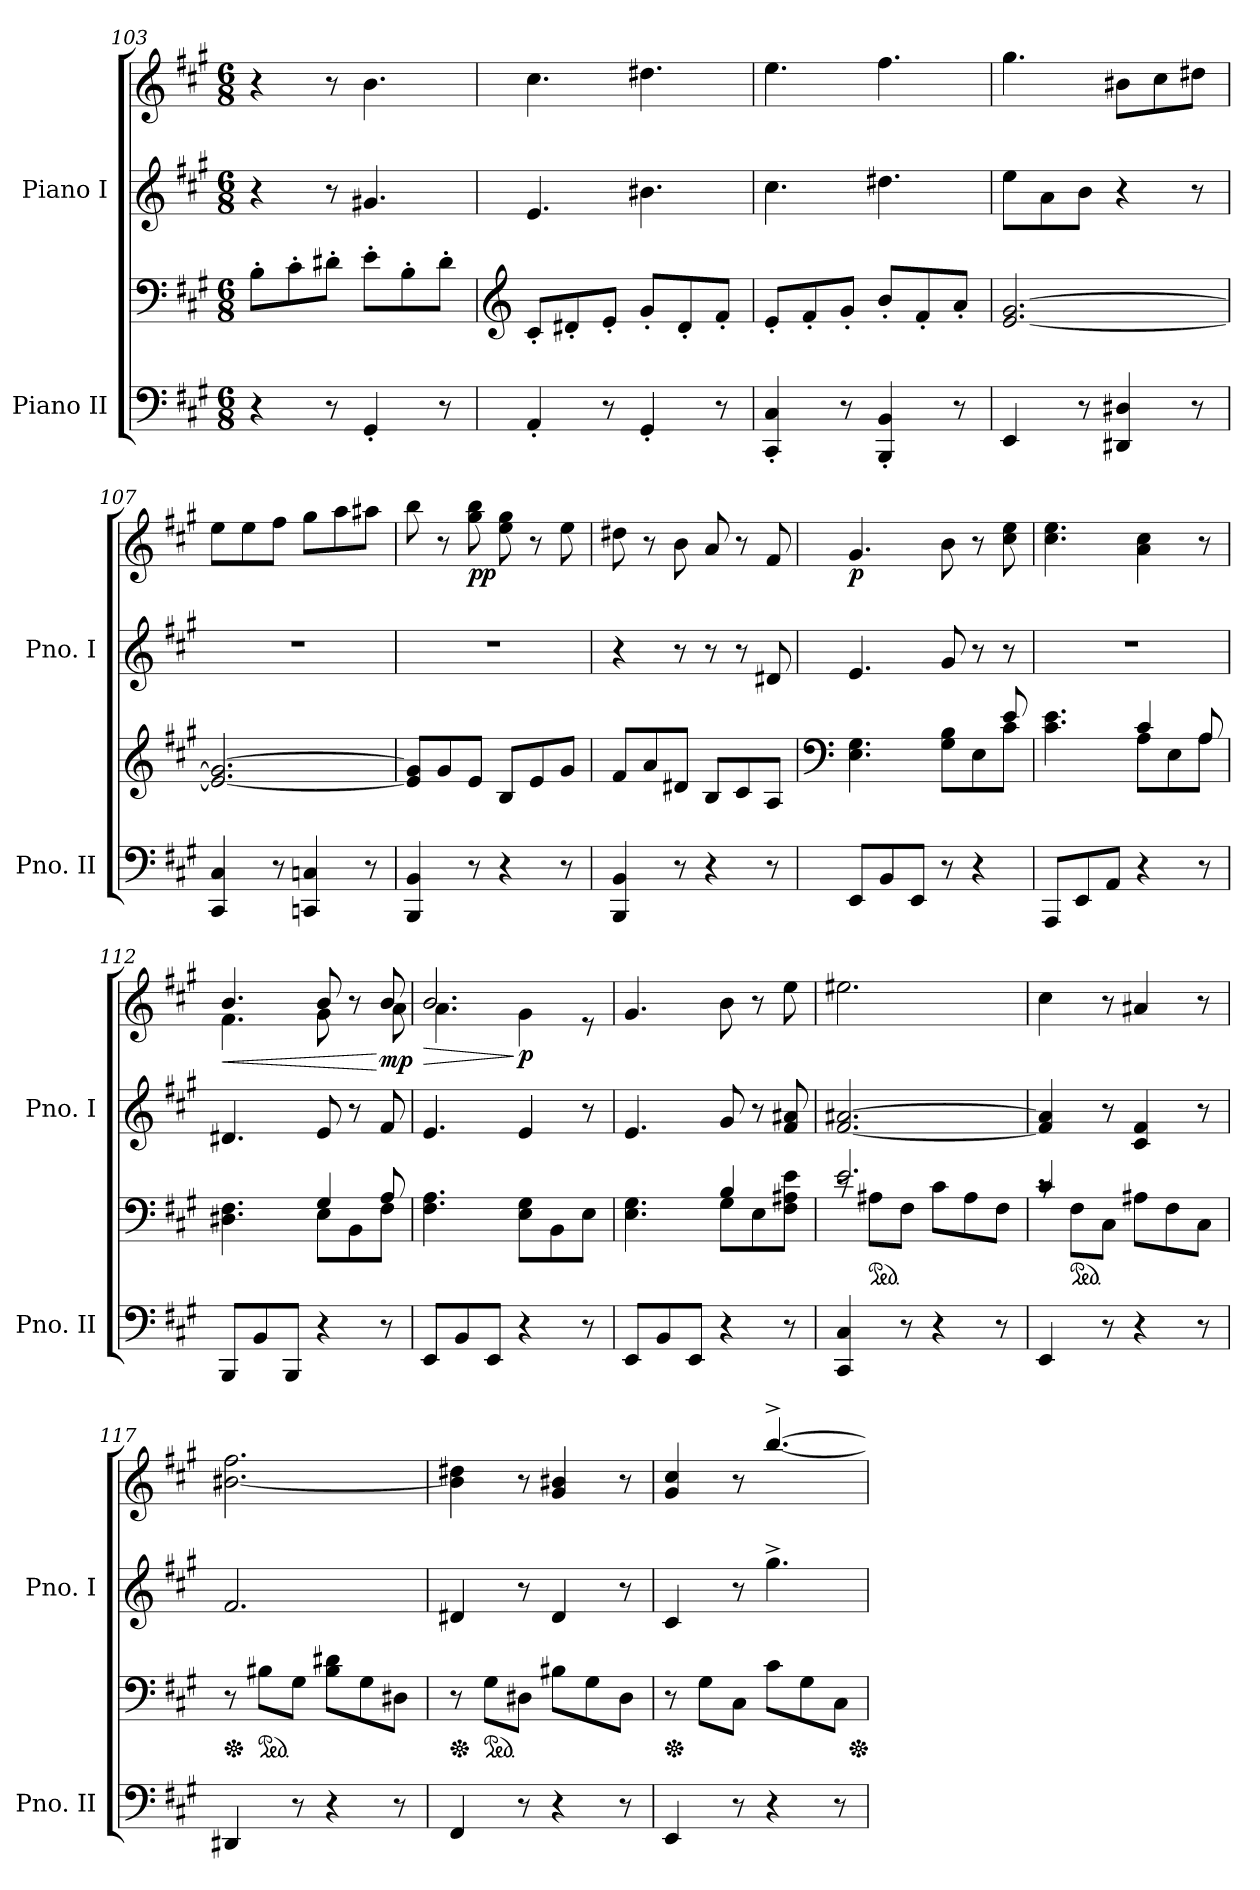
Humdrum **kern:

**kern	**kern	**kern	**kern	**dynam
*part2	*part2	*part1	*part1	*part1
*staff4	*staff3	*staff2	*staff1	*staff1/2
*I"Piano II	*	*I"Piano I	*	*
*I'Pno. II	*	*I'Pno. I	*	*
*clefF4	*clefF4	*clefG2	*clefG2	*
*k[f#c#g#]	*k[f#c#g#]	*k[f#c#g#]	*k[f#c#g#]	*
*M6/8	*M6/8	*M6/8	*M6/8	*
=103	=103	=103	=103	=103
4r	8B'\L	4r	4r	.
.	8c#'\	.	.	.
8r	8d#X'\J	8r	8r	.
4GG#'/	8e'\L	4.g#X/	4.b\	.
.	8B'\	.	.	.
8r	8d#'\J	.	.	.
!!LO:LB:g=z
=104	=104	=104	=104	=104
*	*clefG2	*	*	*
4AA'/	8c#'/L	4.e/	4.cc#\	.
.	8d#X'/	.	.	.
8r	8e'/J	.	.	.
4GG#'/	8g#'/L	4.b#X\	4.dd#X\	.
.	8d#'/	.	.	.
8r	8f#'/J	.	.	.
=105	=105	=105	=105	=105
4CC#/' 4C#/'	8e'/L	4.cc#\	4.ee\	.
.	8f#'/	.	.	.
8r	8g#'/J	.	.	.
4BBB/' 4BB/'	8b'/L	4.dd#X\	4.ff#\	.
.	8f#'/	.	.	.
8r	8a'/J	.	.	.
=106	=106	=106	=106	=106
4EE/	[2.e/ [2.g#/	8ee\L	4.gg#\	.
.	.	8a\	.	.
8r	.	8b\J	.	.
4DD#X/ 4D#X/	.	4r	8b#X\L	.
.	.	.	8cc#\	.
8r	.	8r	8dd#X\J	.
=107	=107	=107	=107	=107
4CC#/ 4C#/	2.e/_ 2.g#/_	2.r	8ee\L	.
.	.	.	8ee\	.
8r	.	.	8ff#\J	.
4CCn/ 4Cn/	.	.	8gg#\L	.
.	.	.	8aa\	.
8r	.	.	8aa#X\J	.
=108	=108	=108	=108	=108
4BBB/ 4BB/	8e/] 8g#/]L	2.r	8bb\	.
.	8g#/	.	8r	.
!	!	!	!	!LO:DY:b
8r	8e/J	.	8gg#\ 8bb\	pp
4r	8B/L	.	8ee\ 8gg#\	.
.	8e/	.	8r	.
8r	8g#/J	.	8ee\	.
=109	=109	=109	=109	=109
4BBB/ 4BB/	8f#/L	4r	8dd#X\	.
.	8a/	.	8r	.
8r	8d#X/J	8r	8b\	.
4r	8B/L	8r	8a/	.
.	8c#/	8r	8r	.
8r	8A/J	8d#X/	8f#/	.
=110	=110	=110	=110	=110
*	*clefF4	*	*	*
*	*^	*	*	*
!	!	!	!	!	!LO:DY:b
8EE/L	4.E\ 4.G#\	4.rGGyy	4.e/	4.g#/	p
8BB/	.	.	.	.	.
8EE/J	.	.	.	.	.
8r	8rcyy	8G#\ 8B\L	8g#/	8b\	.
4r	8rcyy	8E\	8r	8r	.
.	8e/	8c#\J	8r	8cc#\ 8ee\	.
!!LO:PB:g=z
=111	=111	=111	=111	=111	=111
8AAA/L	4.c#\ 4.e\	4.rGGyy	2.r	4.cc#\ 4.ee\	.
8EE/	.	.	.	.	.
8AA/J	.	.	.	.	.
4r	4c#/	8A\L	.	4a\ 4cc#\	.
.	.	8E\	.	.	.
8r	8A/	8A\J	.	8r	.
=112	=112	=112	=112	=112	=112
!	!	!	!	!	!LO:HP:b
*	*	*	*	*^	*
8BBB/L	4.D#X\ 4.F#\	4.rEEyy	4.d#X/	4.b/	4.f#\	<
8BB/	.	.	.	.	.	.
8BBB/J	.	.	.	.	.	.
4r	4G#/	8E\L	8e/	8b/	8g#\	.
.	.	8BB\	8r	8r	8ryy	.
!	!	!	!	!	!	!LO:DY:n=1:b
8r	8A/	8F#\J	8f#/	8b/	8a\	[ mp
=113	=113	=113	=113	=113	=113	=113
!	!	!	!	!	!	!LO:HP:b
*	*v	*v	*	*	*	*
8EE/L	4.F#\ 4.A\	4.e/	2.b/	4.a\	>
8BB/	.	.	.	.	.
8EE/J	.	.	.	.	.
!	!	!	!	!	!LO:DY:n=1:b
4r	8E\ 8G#\L	4e/	.	4g#\	] p
.	8BB\	.	.	.	.
8r	8E\J	8r	.	8r	.
*	*	*	*v	*v	*
=114	=114	=114	=114	=114
*	*^	*	*	*
8EE/L	4.E\ 4.G#\	4.rBByy	4.e/	4.g#/	.
8BB/	.	.	.	.	.
8EE/J	.	.	.	.	.
4r	4B/	8G#\L	8g#/	8b\	.
.	.	8E\	8r	8r	.
8r	8rgyy	8F#\ 8A#X\ 8e\J	8f#/ 8a#X/	8ee\	.
=115	=115	=115	=115	=115	=115
4CC#/ 4C#/	2.e/	8rc	[2.f#/ [2.a#X/	2.ee#X\	.
*	*ped	*	*	*	*
.	.	8A#X\L	.	.	.
8r	.	8F#\J	.	.	.
4r	.	8c#\L	.	.	.
.	.	8A#\	.	.	.
8r	.	8F#\J	.	.	.
=116	=116	=116	=116	=116	=116
4EE/	4c#/	8rc	4f#/] 4a#/]	4cc#\	.
*	*ped	*	*	*	*
.	.	8F#\L	.	.	.
8r	2ryy	8C#\J	8r	8r	.
4r	.	8A#X\L	4c#/ 4f#/	4a#X/	.
.	.	8F#\	.	.	.
8r	.	8C#\J	8r	8r	.
*	*v	*v	*	*	*
=117	=117	=117	=117	=117
*	*Xped	*	*	*
4DD#X/	8r	2.f#/	[2.b#X\ 2.ff#\	.
*	*ped	*	*	*
.	8B#X\L	.	.	.
8r	8G#\J	.	.	.
4r	8B#\ 8d#X\L	.	.	.
.	8G#\	.	.	.
8r	8D#X\J	.	.	.
!!LO:LB:g=z
=118	=118	=118	=118	=118
*	*Xped	*	*	*
4FF#/	8r	4d#X/	4b#\] 4dd#X\	.
*	*ped	*	*	*
.	8G#\L	.	.	.
8r	8D#X\J	8r	8r	.
4r	8B#X\L	4d#/	4g#/ 4b#X/	.
.	8G#\	.	.	.
8r	8D#\J	8r	8r	.
=119	=119	=119	=119	=119
*	*Xped	*	*	*
*	*	*	*^	*
4EE/	8r	4c#/	4g#/ 4cc#/	4.reyy	.
.	8G#\L	.	.	.	.
8r	8C#\J	8r	8r	.	.
4r	8c#\L	4.gg#^\	[4.bb^/	[4.bb/	.
.	8G#\	.	.	.	.
8r	8C#\J	.	.	.	.
*	*	*	*v	*v	*
*	*Xped	*	*	*
=	=	=	=	=
*-	*-	*-	*-	*-
